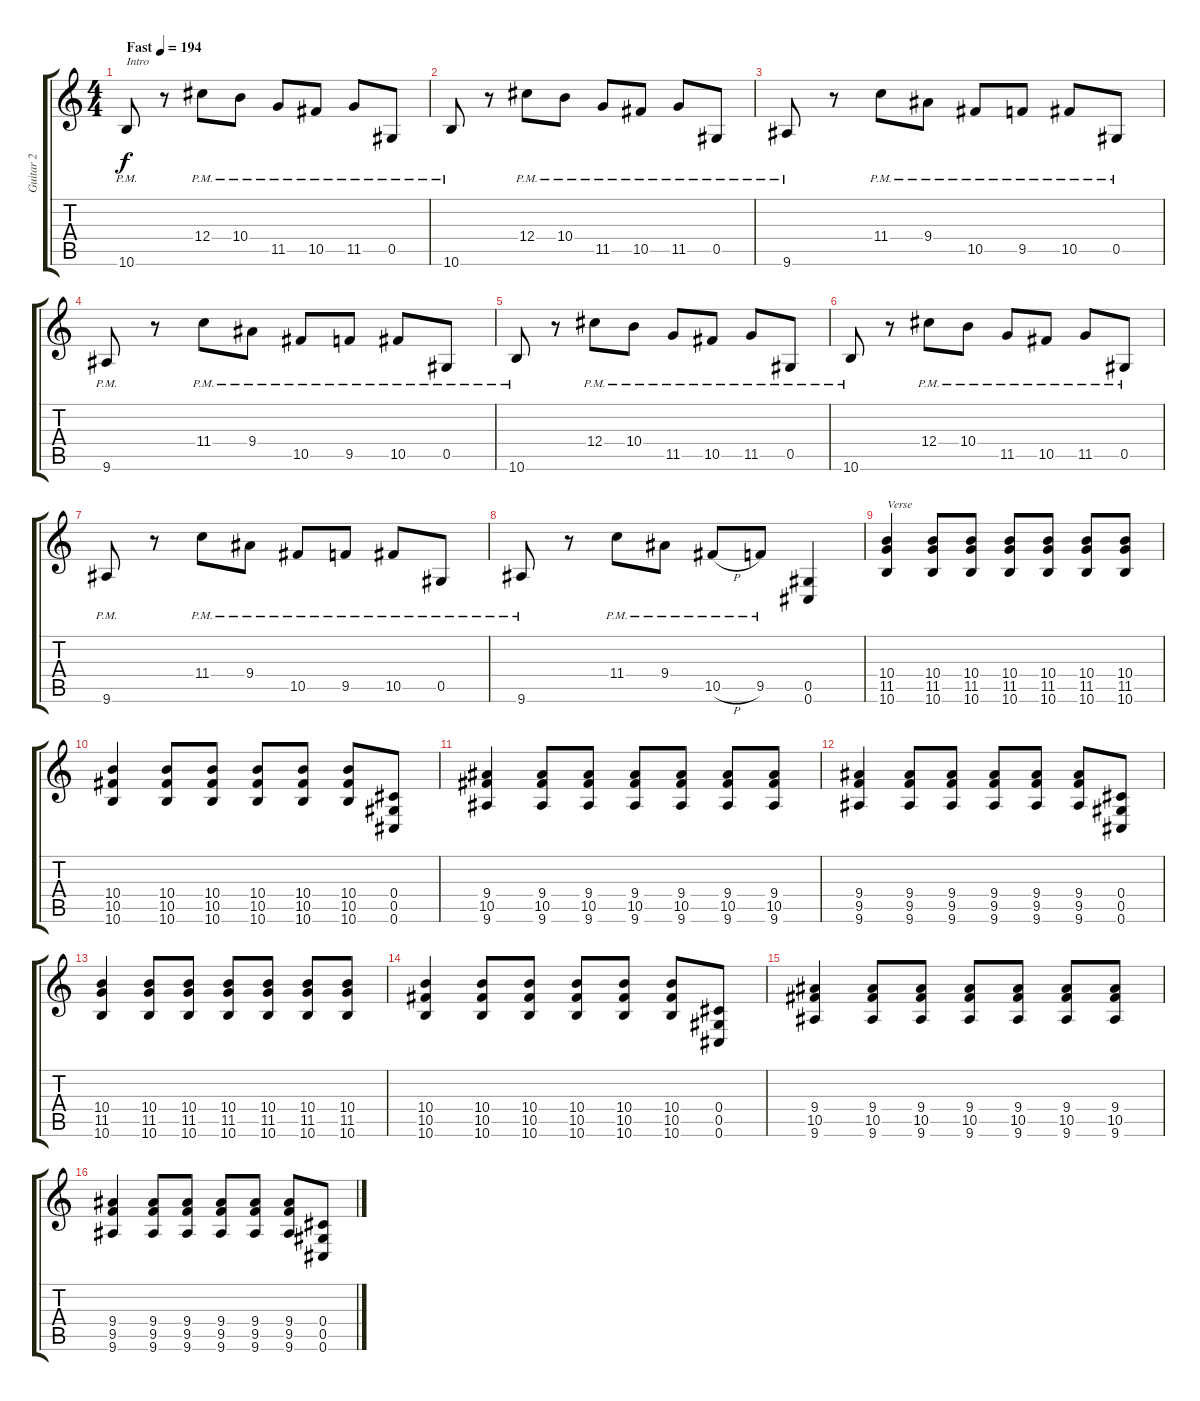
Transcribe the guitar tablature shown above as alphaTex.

\track ("Guitar 2" "Guitar 2") {instrument distortionguitar}
\staff {score tabs}
\tuning (Eb4 Bb3 Gb3 Db3 Ab2 Db2) {hide}
\ts (4 4)
\tempo (194 "Fast")
\clef g2
\ks c
10.6{pm}.8{txt "Intro" dy f instrument distortionguitar} r.8 12.4{pm}.8 10.4{pm}.8 11.5{pm}.8 10.5{pm}.8 11.5{pm}.8 0.5{pm}.8 |
10.6{pm}.8 r.8 12.4{pm}.8 10.4{pm}.8 11.5{pm}.8 10.5{pm}.8 11.5{pm}.8 0.5{pm}.8 |
9.6{pm}.8 r.8 11.4{pm}.8 9.4{pm}.8 10.5{pm}.8 9.5{pm}.8 10.5{pm}.8 0.5{pm}.8 |
9.6{pm}.8 r.8 11.4{pm}.8 9.4{pm}.8 10.5{pm}.8 9.5{pm}.8 10.5{pm}.8 0.5{pm}.8 |
10.6{pm}.8 r.8 12.4{pm}.8 10.4{pm}.8 11.5{pm}.8 10.5{pm}.8 11.5{pm}.8 0.5{pm}.8 |
10.6{pm}.8 r.8 12.4{pm}.8 10.4{pm}.8 11.5{pm}.8 10.5{pm}.8 11.5{pm}.8 0.5{pm}.8 |
9.6{pm}.8 r.8 11.4{pm}.8 9.4{pm}.8 10.5{pm}.8 9.5{pm}.8 10.5{pm}.8 0.5{pm}.8 |
9.6{pm}.8 r.8 11.4{pm}.8 9.4{pm}.8 10.5{h pm}.8 9.5{pm}.8 (0.5 0.6).4 |
(10.4 11.5 10.6).4{txt "Verse"} (10.4 11.5 10.6).8 (10.4 11.5 10.6).8 (10.4 11.5 10.6).8 (10.4 11.5 10.6).8 (10.4 11.5 10.6).8 (10.4 11.5 10.6).8 |
(10.4 10.5 10.6).4 (10.4 10.5 10.6).8 (10.4 10.5 10.6).8 (10.4 10.5 10.6).8 (10.4 10.5 10.6).8 (10.4 10.5 10.6).8 (0.4 0.5 0.6).8 |
(9.4 10.5 9.6).4 (9.4 10.5 9.6).8 (9.4 10.5 9.6).8 (9.4 10.5 9.6).8 (9.4 10.5 9.6).8 (9.4 10.5 9.6).8 (9.4 10.5 9.6).8 |
(9.4 9.5 9.6).4 (9.4 9.5 9.6).8 (9.4 9.5 9.6).8 (9.4 9.5 9.6).8 (9.4 9.5 9.6).8 (9.4 9.5 9.6).8 (0.4 0.5 0.6).8 |
(10.4 11.5 10.6).4 (10.4 11.5 10.6).8 (10.4 11.5 10.6).8 (10.4 11.5 10.6).8 (10.4 11.5 10.6).8 (10.4 11.5 10.6).8 (10.4 11.5 10.6).8 |
(10.4 10.5 10.6).4 (10.4 10.5 10.6).8 (10.4 10.5 10.6).8 (10.4 10.5 10.6).8 (10.4 10.5 10.6).8 (10.4 10.5 10.6).8 (0.4 0.5 0.6).8 |
(9.4 10.5 9.6).4 (9.4 10.5 9.6).8 (9.4 10.5 9.6).8 (9.4 10.5 9.6).8 (9.4 10.5 9.6).8 (9.4 10.5 9.6).8 (9.4 10.5 9.6).8 |
(9.4 9.5 9.6).4 (9.4 9.5 9.6).8 (9.4 9.5 9.6).8 (9.4 9.5 9.6).8 (9.4 9.5 9.6).8 (9.4 9.5 9.6).8 (0.4 0.5 0.6).8
